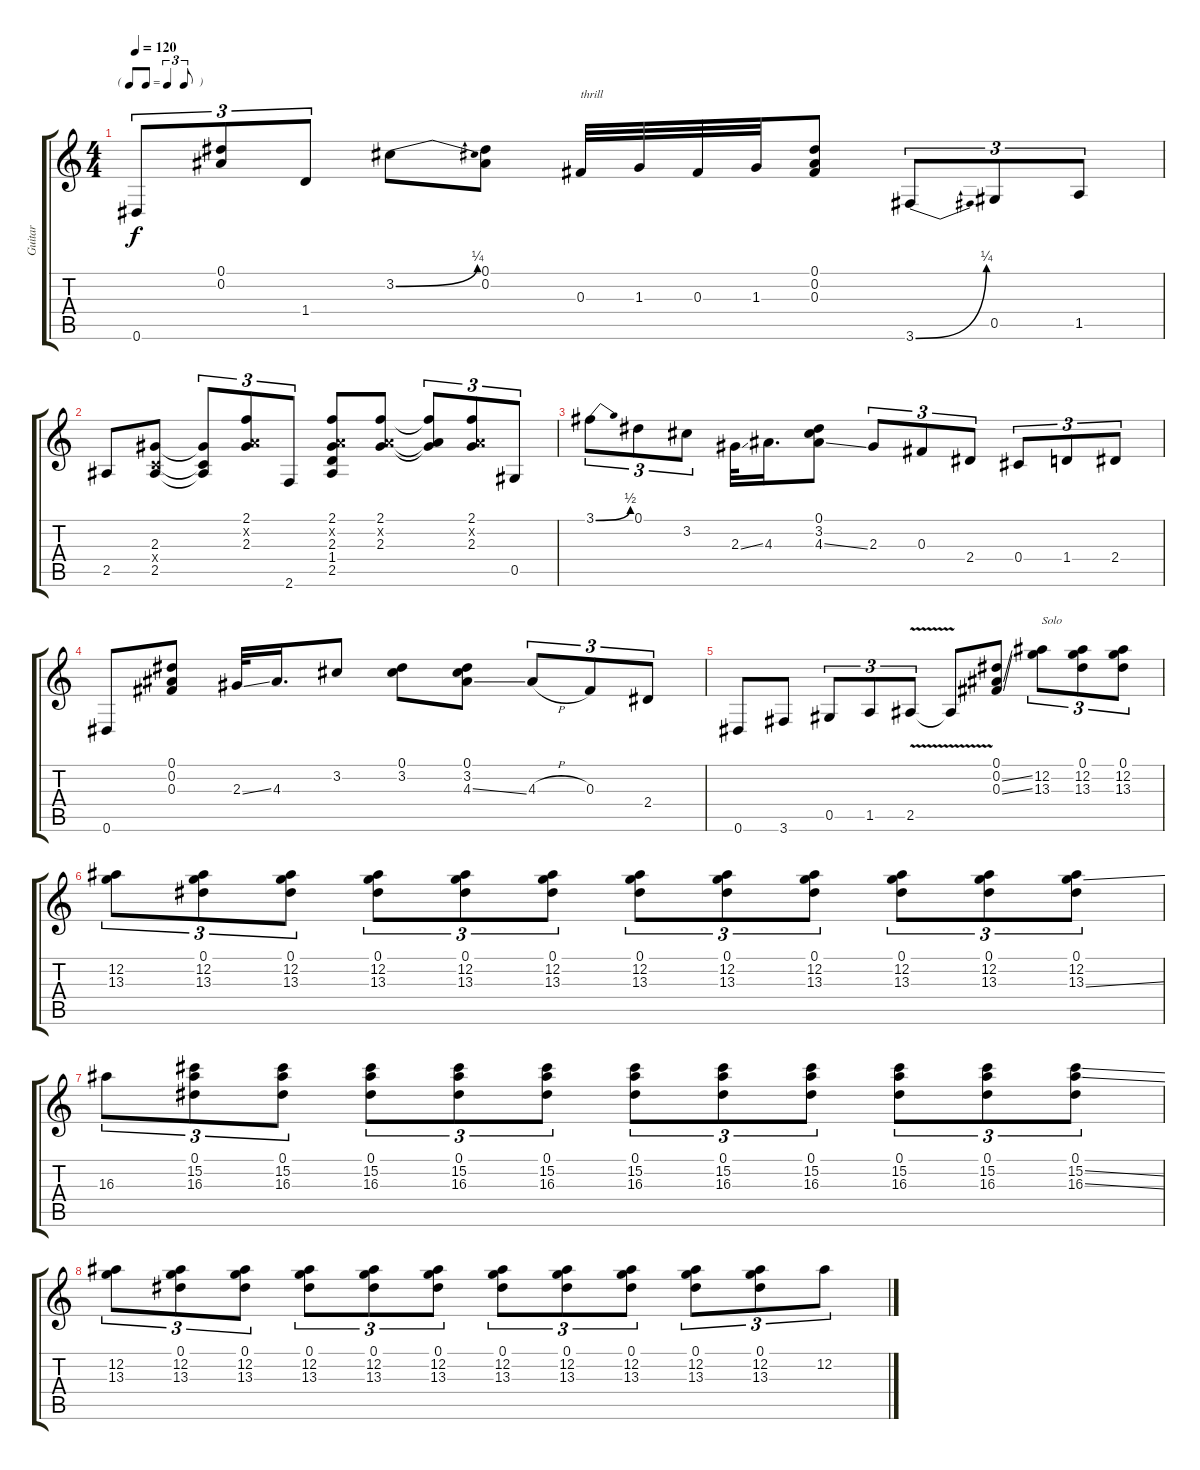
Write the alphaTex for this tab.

\track ("Guitar" "Guitar") {instrument overdrivenguitar}
\staff {score tabs}
\tuning (Eb4 Bb3 Gb3 Db3 Ab2 Eb2) {hide}
\ts (4 4)
\tf triplet8th
\tempo 120
\clef g2
\ks c
0.6.8{tu (3 2) dy f} (0.1 0.2).8{tu (3 2)} 1.4.8{tu (3 2)} 3.2{be (bend 0 0 60 1)}.8 (0.1 0.2).8 0.3.32{txt "thrill"} 1.3.32 0.3.32 1.3.32 (0.1 0.2 0.3).8 3.6{be (bend 0 0 60 1)}.8{tu (3 2)} 0.5.8{tu (3 2)} 1.5.8{tu (3 2)} |
2.5.8 (2.3 -1.4{x} 2.5).8 (2.3{t} -1.4{t} 2.5{t}).8{tu (3 2)} (2.1 -1.2{x} 2.3).8{tu (3 2)} 2.6.8{tu (3 2)} (2.1 -1.2{x} 2.3 1.4 2.5).8 (2.1 -1.2{x} 2.3).8 (2.1{t} -1.2{t} 2.3{t}).8{tu (3 2)} (2.1 -1.2{x} 2.3).8{tu (3 2)} 0.5.8{tu (3 2)} |
3.1{be (bend 0 0 60 2)}.8{tu (3 2)} 0.1.8{tu (3 2)} 3.2.8{tu (3 2)} 2.3{ss}.32 4.3.16{d} (0.1 3.2 4.3{ss}).8 2.3.8{tu (3 2)} 0.3.8{tu (3 2)} 2.4.8{tu (3 2)} 0.4.8{tu (3 2)} 1.4.8{tu (3 2)} 2.4.8{tu (3 2)} |
0.6.8 (0.1 0.2 0.3).8 2.3{ss}.32 4.3.16{d} 3.2.8 (0.1 3.2).8 (0.1 3.2 4.3{ss}).8 4.3{h}.8{tu (3 2)} 0.3.8{tu (3 2)} 2.4.8{tu (3 2)} |
0.6.8 3.6.8 0.5.8{tu (3 2)} 1.5.8{tu (3 2)} 2.5{v}.8{tu (3 2)} 2.5{t}.8 (0.1 0.2{ss} 0.3{ss}).8 (12.2 13.3).8{tu (3 2) txt "Solo"} (0.1 12.2 13.3).8{tu (3 2)} (0.1 12.2 13.3).8{tu (3 2)} |
(12.2 13.3).8{tu (3 2)} (0.1 12.2 13.3).8{tu (3 2)} (0.1 12.2 13.3).8{tu (3 2)} (0.1 12.2 13.3).8{tu (3 2)} (0.1 12.2 13.3).8{tu (3 2)} (0.1 12.2 13.3).8{tu (3 2)} (0.1 12.2 13.3).8{tu (3 2)} (0.1 12.2 13.3).8{tu (3 2)} (0.1 12.2 13.3).8{tu (3 2)} (0.1 12.2 13.3).8{tu (3 2)} (0.1 12.2 13.3).8{tu (3 2)} (0.1 12.2 13.3{ss}).8{tu (3 2)} |
16.3.8{tu (3 2)} (0.1 15.2 16.3).8{tu (3 2)} (0.1 15.2 16.3).8{tu (3 2)} (0.1 15.2 16.3).8{tu (3 2)} (0.1 15.2 16.3).8{tu (3 2)} (0.1 15.2 16.3).8{tu (3 2)} (0.1 15.2 16.3).8{tu (3 2)} (0.1 15.2 16.3).8{tu (3 2)} (0.1 15.2 16.3).8{tu (3 2)} (0.1 15.2 16.3).8{tu (3 2)} (0.1 15.2 16.3).8{tu (3 2)} (0.1 15.2{ss} 16.3{ss}).8{tu (3 2)} |
(12.2 13.3).8{tu (3 2)} (0.1 12.2 13.3).8{tu (3 2)} (0.1 12.2 13.3).8{tu (3 2)} (0.1 12.2 13.3).8{tu (3 2)} (0.1 12.2 13.3).8{tu (3 2)} (0.1 12.2 13.3).8{tu (3 2)} (0.1 12.2 13.3).8{tu (3 2)} (0.1 12.2 13.3).8{tu (3 2)} (0.1 12.2 13.3).8{tu (3 2)} (0.1 12.2 13.3).8{tu (3 2)} (0.1 12.2 13.3).8{tu (3 2)} 12.2.8{tu (3 2)}
